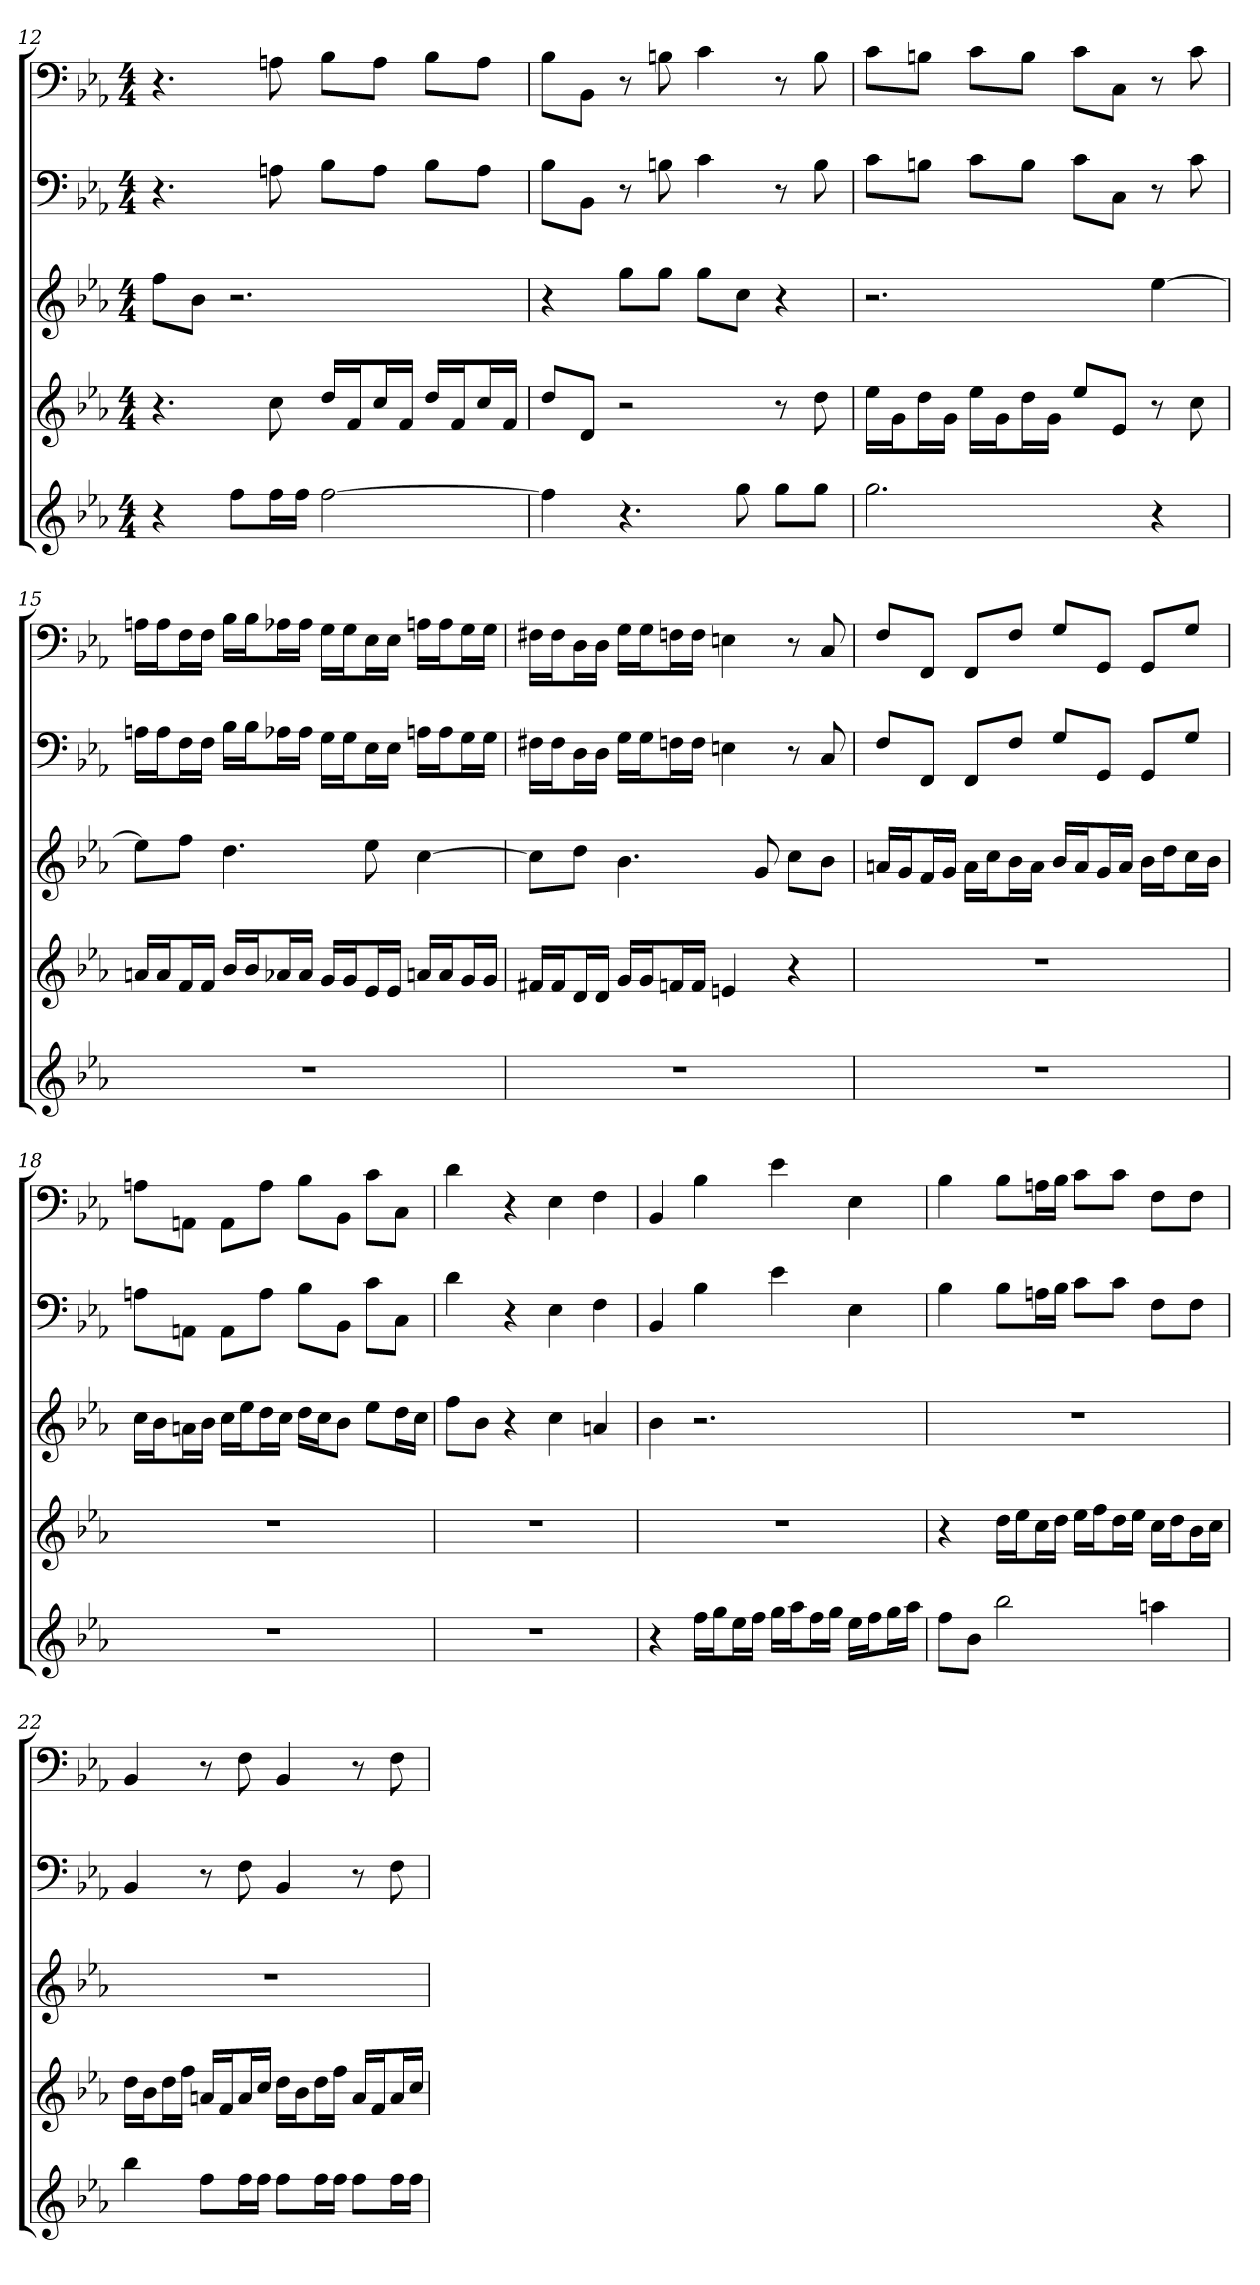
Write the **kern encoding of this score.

**kern	**kern	**kern	**kern	**kern
*part5	*part4	*part3	*part2	*part1
*staff5	*staff4	*staff3	*staff2	*staff1
*	*	*	*clefF4	*clefF4
*k[b-e-a-]	*k[b-e-a-]	*k[b-e-a-]	*k[b-e-a-]	*k[b-e-a-]
*E-:	*E-:	*E-:	*E-:	*E-:
*M4/4	*M4/4	*M4/4	*M4/4	*M4/4
=12	=12	=12	=12	=12
4r	4.r	8ffL	4.r	4.r
.	.	8b-J	.	.
8ffL	.	2.r	.	.
16ffL	8cc	.	8An	8An
16ffJJ	.	.	.	.
[2ff	16ddLL	.	8B-\L	8B-\L
.	16fJ	.	.	.
.	16ccL	.	8A\J	8A\J
.	16fJJ	.	.	.
.	16ddLL	.	8B-\L	8B-\L
.	16fJ	.	.	.
.	16ccL	.	8A\J	8A\J
.	16fJJ	.	.	.
=13	=13	=13	=13	=13
4ff]	8ddL	4r	8B-\L	8B-\L
.	8dJ	.	8BB-\J	8BB-\J
4.r	2r	8ggL	8r	8r
.	.	8ggJ	8Bn	8Bn
.	.	8ggL	4c	4c
8gg	.	8ccJ	.	.
8ggL	8r	4r	8r	8r
8ggJ	8dd	.	8B	8B
=14	=14	=14	=14	=14
2.gg	16ee-LL	2.r	8c\L	8c\L
.	16gJ	.	.	.
.	16ddL	.	8Bn\J	8Bn\J
.	16gJJ	.	.	.
.	16ee-LL	.	8c\L	8c\L
.	16gJ	.	.	.
.	16ddL	.	8B\J	8B\J
.	16gJJ	.	.	.
.	8ee-L	.	8c\L	8c\L
.	8e-J	.	8C\J	8C\J
4r	8r	[4ee-	8r	8r
.	8cc	.	8c	8c
=15	=15	=15	=15	=15
1r	16anLL	8ee-L]	16An\LL	16An\LL
.	16aJ	.	16A\J	16A\J
.	16fL	8ffJ	16F\L	16F\L
.	16fJJ	.	16F\JJ	16F\JJ
.	16b-LL	4.dd	16B-\LL	16B-\LL
.	16b-J	.	16B-\J	16B-\J
.	16a-XL	.	16A-X\L	16A-X\L
.	16a-JJ	.	16A-\JJ	16A-\JJ
.	16gLL	.	16G\LL	16G\LL
.	16gJ	.	16G\J	16G\J
.	16e-L	8ee-	16E-\L	16E-\L
.	16e-JJ	.	16E-\JJ	16E-\JJ
.	16anLL	[4cc	16An\LL	16An\LL
.	16aJ	.	16A\J	16A\J
.	16gL	.	16G\L	16G\L
.	16gJJ	.	16G\JJ	16G\JJ
=16	=16	=16	=16	=16
1r	16f#XLL	8ccL]	16F#X\LL	16F#X\LL
.	16f#J	.	16F#\J	16F#\J
.	16dL	8ddJ	16D\L	16D\L
.	16dJJ	.	16D\JJ	16D\JJ
.	16gLL	4.b-	16G\LL	16G\LL
.	16gJ	.	16G\J	16G\J
.	16fnL	.	16Fn\L	16Fn\L
.	16fJJ	.	16F\JJ	16F\JJ
.	4en	.	4En	4En
.	.	8g	.	.
.	4r	8ccL	8r	8r
.	.	8b-J	8C	8C
=17	=17	=17	=17	=17
1r	1r	16anLL	8F/L	8F/L
.	.	16gJ	.	.
.	.	16fL	8FF/J	8FF/J
.	.	16gJJ	.	.
.	.	16aLL	8FF/L	8FF/L
.	.	16ccJ	.	.
.	.	16b-L	8F/J	8F/J
.	.	16aJJ	.	.
.	.	16b-LL	8G/L	8G/L
.	.	16aJ	.	.
.	.	16gL	8GG/J	8GG/J
.	.	16aJJ	.	.
.	.	16b-LL	8GG/L	8GG/L
.	.	16ddJ	.	.
.	.	16ccL	8G/J	8G/J
.	.	16b-JJ	.	.
=18	=18	=18	=18	=18
1r	1r	16ccLL	8An\L	8An\L
.	.	16b-J	.	.
.	.	16anL	8AAn\J	8AAn\J
.	.	16b-JJ	.	.
.	.	16ccLL	8AA\L	8AA\L
.	.	16ee-J	.	.
.	.	16ddL	8A\J	8A\J
.	.	16ccJJ	.	.
.	.	16ddLL	8B-\L	8B-\L
.	.	16ccJ	.	.
.	.	8b-J	8BB-\J	8BB-\J
.	.	8ee-L	8c\L	8c\L
.	.	16ddL	8C\J	8C\J
.	.	16ccJJ	.	.
=19	=19	=19	=19	=19
1r	1r	8ffL	4d	4d
.	.	8b-J	.	.
.	.	4r	4r	4r
.	.	4cc	4E-	4E-
.	.	4an	4F	4F
=20	=20	=20	=20	=20
4r	1r	4b-	4BB-	4BB-
16ffLL	.	2.r	4B-	4B-
16ggJ	.	.	.	.
16ee-L	.	.	.	.
16ffJJ	.	.	.	.
16ggLL	.	.	4e-	4e-
16aa-J	.	.	.	.
16ffL	.	.	.	.
16ggJJ	.	.	.	.
16ee-LL	.	.	4E-	4E-
16ffJ	.	.	.	.
16ggL	.	.	.	.
16aa-JJ	.	.	.	.
=21	=21	=21	=21	=21
8ffL	4r	1r	4B-	4B-
8b-J	.	.	.	.
2bb-	16ddLL	.	8B-\L	8B-\L
.	16ee-J	.	.	.
.	16ccL	.	16An\L	16An\L
.	16ddJJ	.	16B-\JJ	16B-\JJ
.	16ee-LL	.	8c\L	8c\L
.	16ffJ	.	.	.
.	16ddL	.	8c\J	8c\J
.	16ee-JJ	.	.	.
4aan	16ccLL	.	8F\L	8F\L
.	16ddJ	.	.	.
.	16b-L	.	8F\J	8F\J
.	16ccJJ	.	.	.
=22	=22	=22	=22	=22
4bb-	16ddLL	1r	4BB-	4BB-
.	16b-J	.	.	.
.	16ddL	.	.	.
.	16ffJJ	.	.	.
8ffL	16anLL	.	8r	8r
.	16fJ	.	.	.
16ffL	16aL	.	8F	8F
16ffJJ	16ccJJ	.	.	.
8ffL	16ddLL	.	4BB-	4BB-
.	16b-J	.	.	.
16ffL	16ddL	.	.	.
16ffJJ	16ffJJ	.	.	.
8ffL	16aLL	.	8r	8r
.	16fJ	.	.	.
16ffL	16aL	.	8F	8F
16ffJJ	16ccJJ	.	.	.
=	=	=	=	=
*-	*-	*-	*-	*-
